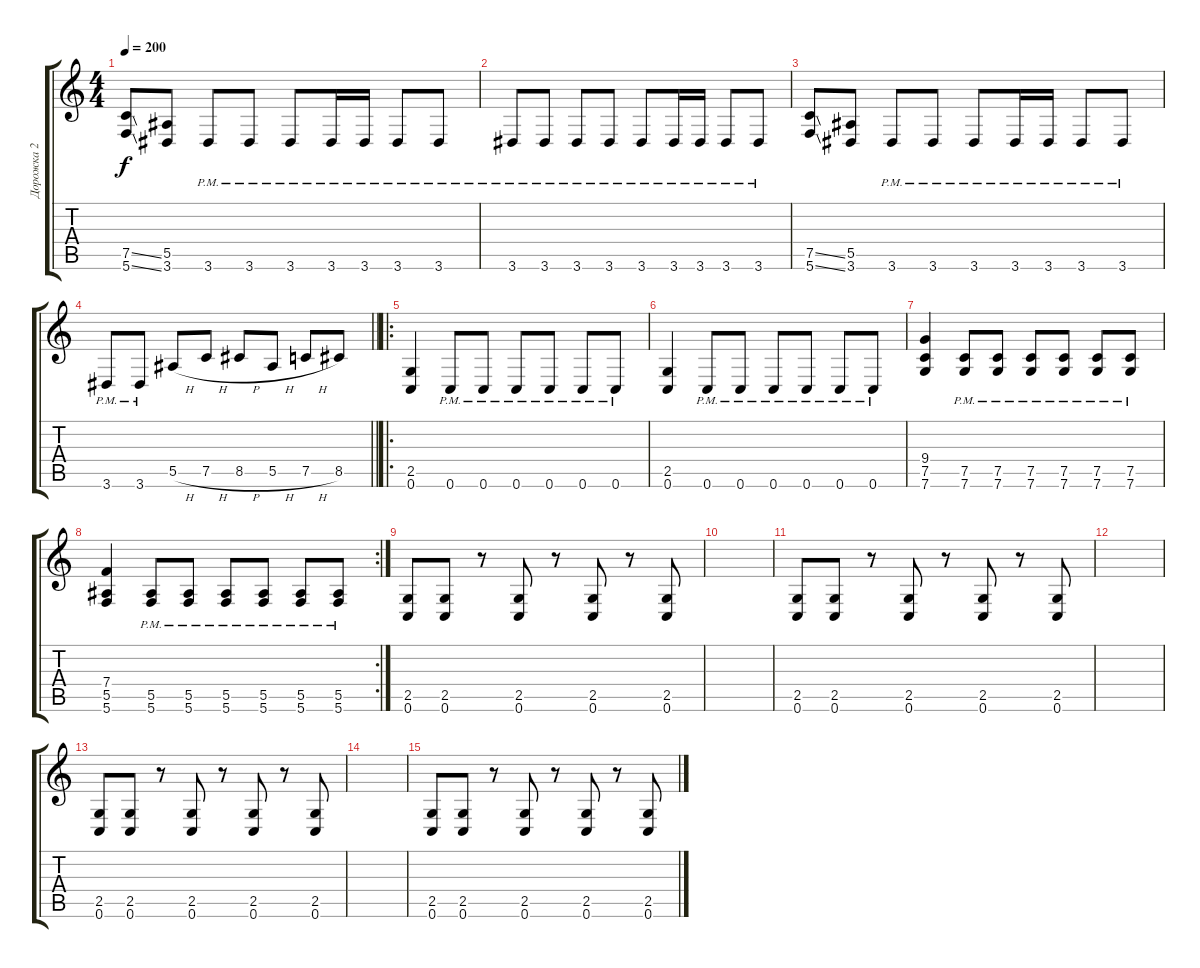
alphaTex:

\track ("Дорожка 2" "Дорожка 2") {instrument distortionguitar}
\staff {score tabs}
\tuning (C4 G3 Eb3 Bb2 F2 C2) {hide}
\ts (4 4)
\tempo 200
\clef g2
\ks c
(7.5{ss} 5.6{ss}).8{dy f} (5.5 3.6).8 3.6{pm}.8 3.6{pm}.8 3.6{pm}.8 3.6{pm}.16 3.6{pm}.16 3.6{pm}.8 3.6{pm}.8 |
3.6{pm}.8 3.6{pm}.8 3.6{pm}.8 3.6{pm}.8 3.6{pm}.8 3.6{pm}.16 3.6{pm}.16 3.6{pm}.8 3.6{pm}.8 |
(7.5{ss} 5.6{ss}).8 (5.5 3.6).8 3.6{pm}.8 3.6{pm}.8 3.6{pm}.8 3.6{pm}.16 3.6{pm}.16 3.6{pm}.8 3.6{pm}.8 |
\barLineRight lightlight
3.6{pm}.8 3.6{pm}.8 5.5{h}.8 7.5{h}.8 8.5{h}.8 5.5{h}.8 7.5{h}.8 8.5.8 |
\ro
(2.5 0.6).4 0.6{pm}.8 0.6{pm}.8 0.6{pm}.8 0.6{pm}.8 0.6{pm}.8 0.6{pm}.8 |
(2.5 0.6).4 0.6{pm}.8 0.6{pm}.8 0.6{pm}.8 0.6{pm}.8 0.6{pm}.8 0.6{pm}.8 |
(9.4 7.5 7.6).4 (7.5{pm} 7.6{pm}).8 (7.5{pm} 7.6{pm}).8 (7.5{pm} 7.6{pm}).8 (7.5{pm} 7.6{pm}).8 (7.5{pm} 7.6{pm}).8 (7.5{pm} 7.6{pm}).8 |
\rc 2
(7.4 5.5 5.6).4 (5.5{pm} 5.6{pm}).8 (5.5{pm} 5.6{pm}).8 (5.5{pm} 5.6{pm}).8 (5.5{pm} 5.6{pm}).8 (5.5{pm} 5.6{pm}).8 (5.5{pm} 5.6{pm}).8 |
(2.5 0.6).8 (2.5 0.6).8 r.8 (2.5 0.6).8 r.8 (2.5 0.6).8 r.8 (2.5 0.6).8 |
|
(2.5 0.6).8 (2.5 0.6).8 r.8 (2.5 0.6).8 r.8 (2.5 0.6).8 r.8 (2.5 0.6).8 |
|
(2.5 0.6).8 (2.5 0.6).8 r.8 (2.5 0.6).8 r.8 (2.5 0.6).8 r.8 (2.5 0.6).8 |
|
(2.5 0.6).8 (2.5 0.6).8 r.8 (2.5 0.6).8 r.8 (2.5 0.6).8 r.8 (2.5 0.6).8
